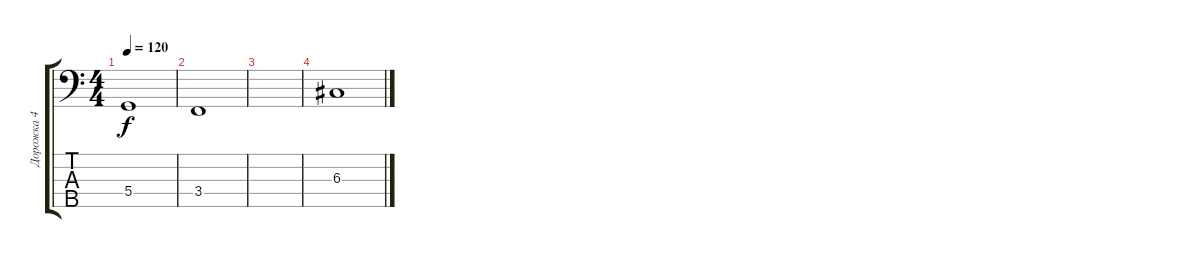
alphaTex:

\track ("Дорожка 4" "Дорожка 4") {instrument electricbassfinger}
\staff {score tabs}
\tuning (F2 C2 G1 D1 A0) {hide}
\ts (4 4)
\tempo 120
\clef f4
\ks c
5.4{t}.1{dy f} |
3.4.1 |
|
6.3.1
